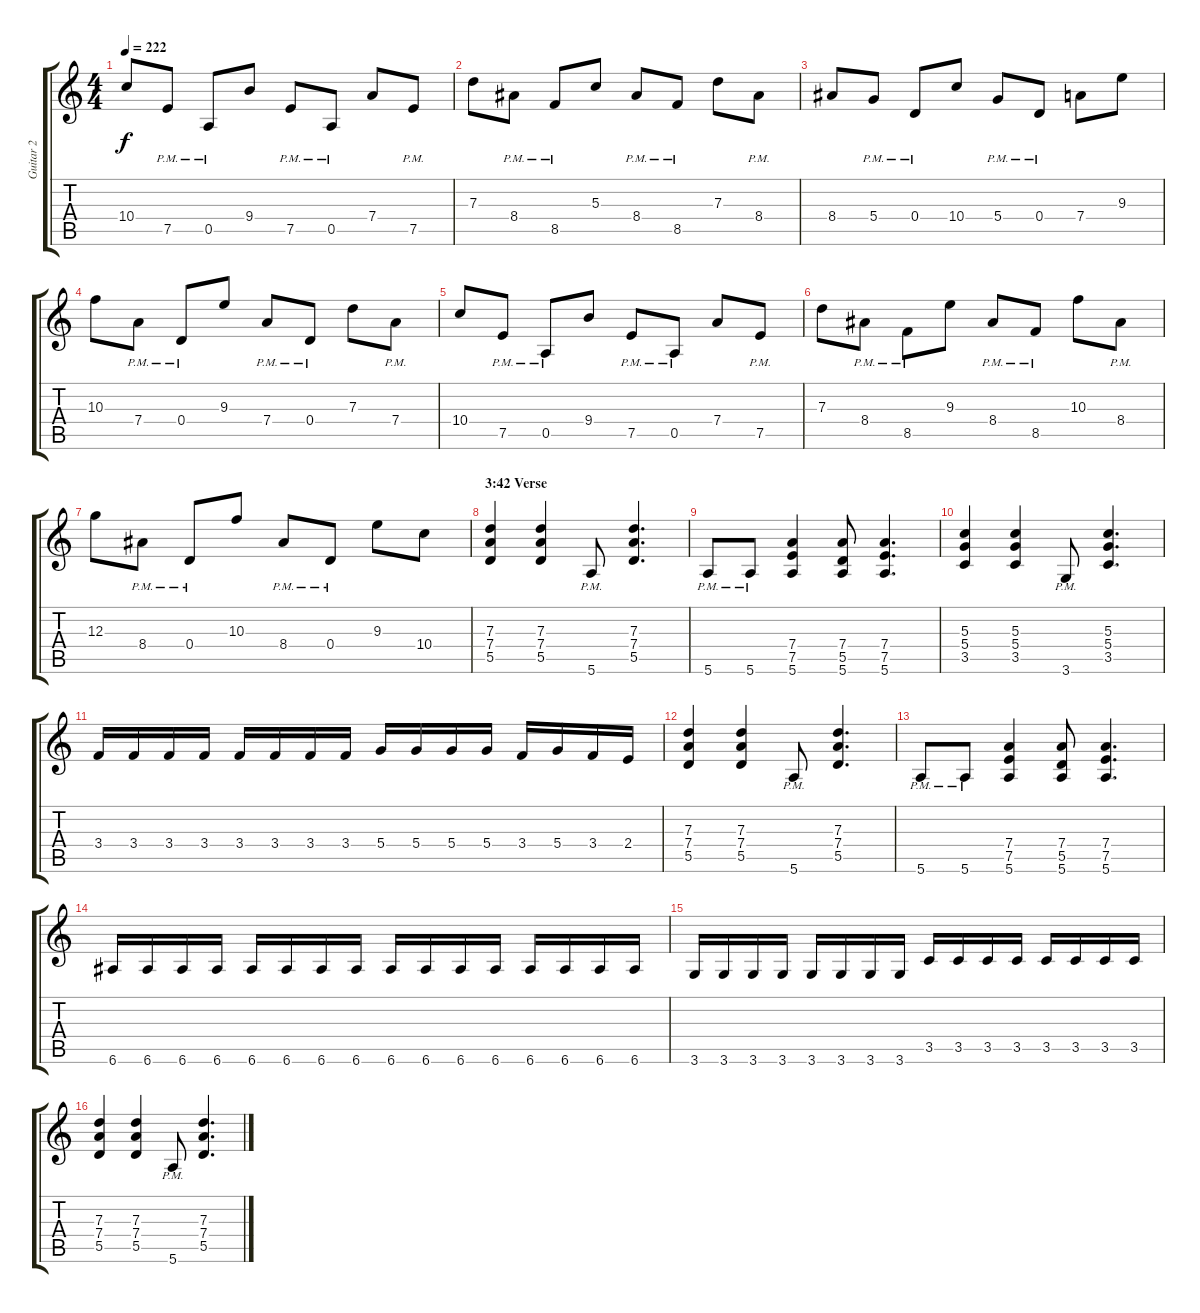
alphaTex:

\track ("Guitar 2" "Guitar 2") {instrument distortionguitar}
\staff {score tabs}
\tuning (E4 B3 G3 D3 A2 E2) {hide}
\ts (4 4)
\tempo 222
\clef g2
\ks c
10.4.8{dy f} 7.5{pm}.8 0.5{pm}.8 9.4.8 7.5{pm}.8 0.5{pm}.8 7.4.8 7.5{pm}.8 |
7.3.8 8.4{pm}.8 8.5{pm}.8 5.3.8 8.4{pm}.8 8.5{pm}.8 7.3.8 8.4{pm}.8 |
8.4.8 5.4{pm}.8 0.4{pm}.8 10.4.8 5.4{pm}.8 0.4{pm}.8 7.4.8 9.3.8 |
10.3.8 7.4{pm}.8 0.4{pm}.8 9.3.8 7.4{pm}.8 0.4{pm}.8 7.3.8 7.4{pm}.8 |
10.4.8 7.5{pm}.8 0.5{pm}.8 9.4.8 7.5{pm}.8 0.5{pm}.8 7.4.8 7.5{pm}.8 |
7.3.8 8.4{pm}.8 8.5{pm}.8 9.3.8 8.4{pm}.8 8.5{pm}.8 10.3.8 8.4{pm}.8 |
12.3.8 8.4{pm}.8 0.4{pm}.8 10.3.8 8.4{pm}.8 0.4{pm}.8 9.3.8 10.4.8 |
\section ("" "3:42 Verse")
(7.3 7.4 5.5).4 (7.3 7.4 5.5).4 5.6{pm}.8 (7.3 7.4 5.5).4{d} |
5.6{pm}.8 5.6{pm}.8 (7.4 7.5 5.6).4 (7.4 5.5 5.6).8 (7.4 7.5 5.6).4{d} |
(5.3 5.4 3.5).4 (5.3 5.4 3.5).4 3.6{pm}.8 (5.3 5.4 3.5).4{d} |
3.4.16 3.4.16 3.4.16 3.4.16 3.4.16 3.4.16 3.4.16 3.4.16 5.4.16 5.4.16 5.4.16 5.4.16 3.4.16 5.4.16 3.4.16 2.4.16 |
(7.3 7.4 5.5).4 (7.3 7.4 5.5).4 5.6{pm}.8 (7.3 7.4 5.5).4{d} |
5.6{pm}.8 5.6{pm}.8 (7.4 7.5 5.6).4 (7.4 5.5 5.6).8 (7.4 7.5 5.6).4{d} |
6.6.16 6.6.16 6.6.16 6.6.16 6.6.16 6.6.16 6.6.16 6.6.16 6.6.16 6.6.16 6.6.16 6.6.16 6.6.16 6.6.16 6.6.16 6.6.16 |
3.6.16 3.6.16 3.6.16 3.6.16 3.6.16 3.6.16 3.6.16 3.6.16 3.5.16 3.5.16 3.5.16 3.5.16 3.5.16 3.5.16 3.5.16 3.5.16 |
(7.3 7.4 5.5).4 (7.3 7.4 5.5).4 5.6{pm}.8 (7.3 7.4 5.5).4{d}
